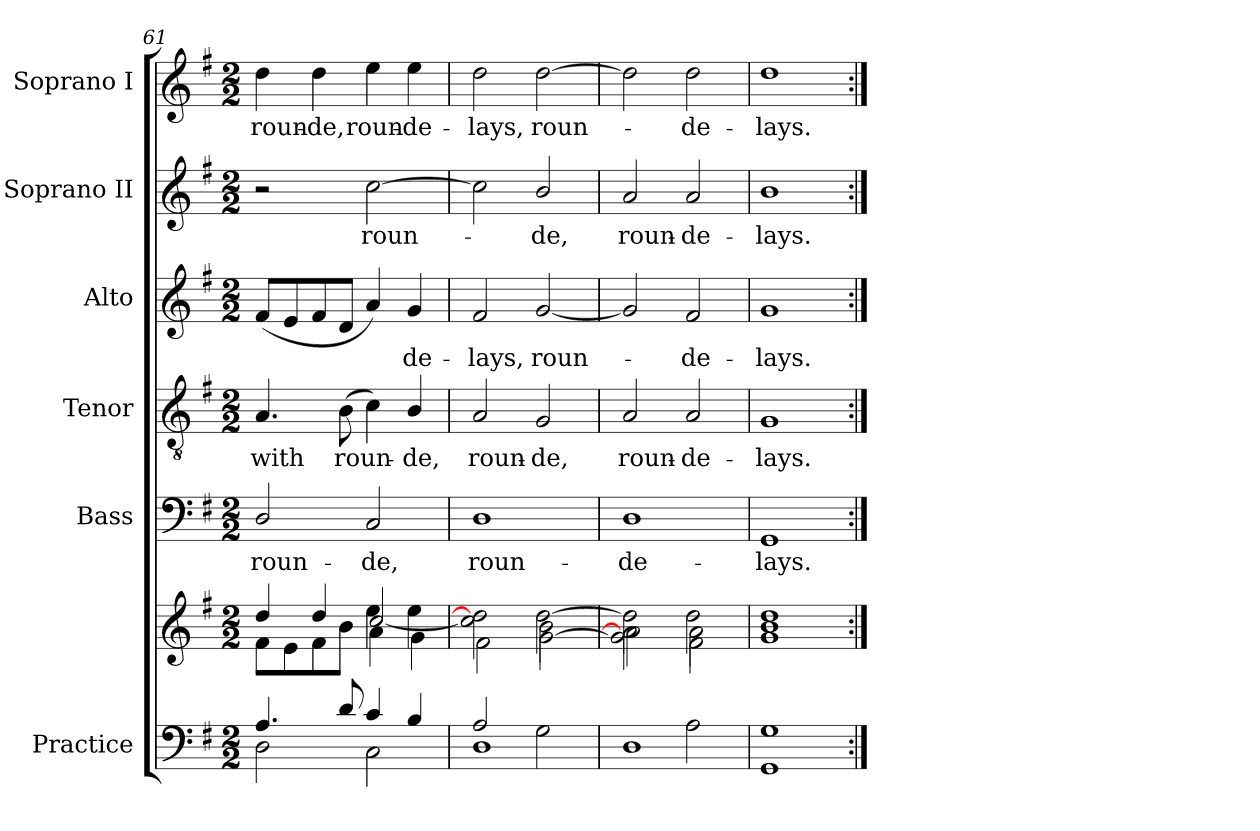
**kern	**kern	**kern	**text	**kern	**text	**kern	**text	**kern	**text	**kern	**text
*part6	*part6	*part5	*part5	*part4	*part4	*part3	*part3	*part2	*part2	*part1	*part1
*staff7	*staff6	*staff5	*staff5	*staff4	*staff4	*staff3	*staff3	*staff2	*staff2	*staff1	*staff1
*I"Practice	*	*I"Bass	*	*I"Tenor	*	*I"Alto	*	*I"Soprano II	*	*I"Soprano I	*
*	*	*I'B	*	*I'T	*	*I'A	*	*I'S II	*	*I'S I	*
!!LO:LB:g=z
*clefF4	*clefG2	*clefF4	*	*clefGv2	*	*clefG2	*	*clefG2	*	*clefG2	*
*k[f#]	*k[f#]	*k[f#]	*	*k[f#]	*	*k[f#]	*	*k[f#]	*	*k[f#]	*
*G:	*G:	*G:	*	*G:	*	*G:	*	*G:	*	*G:	*
*M2/2	*M2/2	*M2/2	*	*M2/2	*	*M2/2	*	*M2/2	*	*M2/2	*
=61	=61	=61	=61	=61	=61	=61	=61	=61	=61	=61	=61
*^	*^	*	*	*	*	*	*	*	*	*	*
*	*	*	*^	*	*	*	*	*	*	*	*	*	*
!	!	!	!	!	!	!LO:LY:b	!	!LO:LY:b	!	!	!	!	!	!LO:LY:b
4.A/	2D\	4dd/	2ryy	8f#\L	2D/	roun-	4.A	with	(<8f#L	.	2r	.	4dd	roun-
.	.	.	.	8e\	.	.	.	.	8e	.	.	.	.	.
!	!	!	!	!	!	!	!	!	!	!	!	!	!	!LO:LY:b
.	.	4dd/	.	8f#\	.	.	.	.	8f#	.	.	.	4dd	-de,
!	!	!	!	!	!	!	!	!LO:LY:b	!	!	!	!	!	!
8d/	.	.	.	8b\J	.	.	(>8B	roun-	8dJ	.	.	.	.	.
!	!	!	!	!	!	!LO:LY:b	!	!	!	!	!	!LO:LY:b	!	!LO:LY:b
4c/	2C\	4ee\	[2cc/	4a\	2C	-de,	4c)	.	4a)	.	[2cc	roun-	4ee	roun-
!	!	!	!	!	!	!	!	!LO:LY:b	!	!LO:LY:b	!	!	!	!LO:LY:b
4B/	.	4ee\	.	4g\	.	.	4B/	de,	4g	de-	.	.	4ee	-de-
=62	=62	=62	=62	=62	=62	=62	=62	=62	=62	=62	=62	=62	=62	=62
!	!	!	!	!	!	!LO:LY:b	!	!LO:LY:b	!	!LO:LY:b	!	!	!	!LO:LY:b
2A/	1D\	2ryy	2cc\] 2dd\]	2f#\	1D	roun-	2A	roun-	2f#	-lays,	2cc]	.	2dd	-lays,
!	!	!	!	!	!	!	!	!LO:LY:b	!	!LO:LY:b	!	!LO:LY:b	!	!LO:LY:b
2G\	.	[2dd\	2b\	[2g\	.	.	2G	-de,	[2g	roun-	2b/	de,	[2dd	roun-
=63	=63	=63	=63	=63	=63	=63	=63	=63	=63	=63	=63	=63	=63	=63
!	!	!	!	!	!	!LO:LY:b	!	!LO:LY:b	!	!	!	!LO:LY:b	!	!
2ryy	1D\	2dd\]	2a\	2g\] 2a\]	1D	-de-	2A	roun-	2g]	.	2a	roun-	2dd]	.
!	!	!	!	!	!	!	!	!LO:LY:b	!	!LO:LY:b	!	!LO:LY:b	!	!LO:LY:b
2A\	.	2dd\	2a\	2f#\	.	.	2A	-de-	2f#	de-	2a	-de-	2dd	de-
=64	=64	=64	=64	=64	=64	=64	=64	=64	=64	=64	=64	=64	=64	=64
!	!	!	!	!	!	!LO:LY:b	!	!LO:LY:b	!	!LO:LY:b	!	!LO:LY:b	!	!LO:LY:b
1G\	1GG\	1dd/	1b\	1g/	1GG	-lays.	1G	-lays.	1g	-lays.	1b	-lays.	1dd	-lays.
*v	*v	*	*	*	*	*	*	*	*	*	*	*	*	*
*	*v	*v	*v	*	*	*	*	*	*	*	*	*	*
=:|!	=:|!	=:|!	=:|!	=:|!	=:|!	=:|!	=:|!	=:|!	=:|!	=:|!	=:|!
*-	*-	*-	*-	*-	*-	*-	*-	*-	*-	*-	*-
